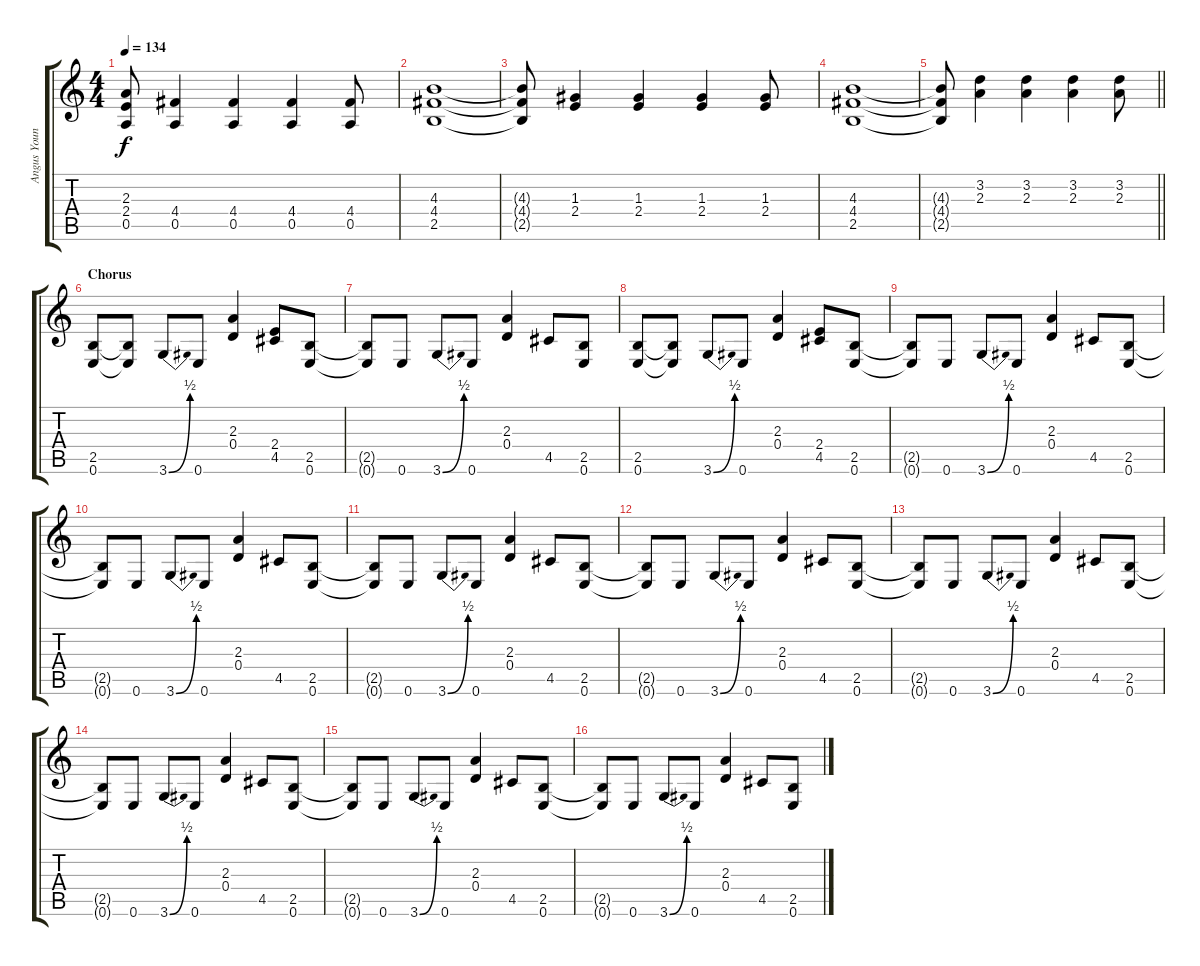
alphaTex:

\track ("Angus Young" "Angus Youn") {instrument distortionguitar}
\staff {score tabs}
\tuning (E4 B3 G3 D3 A2 E2) {hide}
\ts (4 4)
\tempo 134
\clef g2
\ks c
(2.3{t} 2.4{t} 0.5{t}).8{dy f} (4.4 0.5).4 (4.4 0.5).4 (4.4 0.5).4 (4.4 0.5).8 |
(4.3 4.4 2.5).1 |
(4.3{t} 4.4{t} 2.5{t}).8 (1.3 2.4).4 (1.3 2.4).4 (1.3 2.4).4 (1.3 2.4).8 |
(4.3 4.4 2.5).1 |
\barLineRight lightlight
(4.3{t} 4.4{t} 2.5{t}).8 (3.2 2.3).4 (3.2 2.3).4 (3.2 2.3).4 (3.2 2.3).8 |
\section ("" "Chorus")
(2.5 0.6).8 (2.5{t} 0.6{t}).8 3.6{be (bend 0 0 60 2)}.8 0.6.8 (2.3 0.4).4 (2.4 4.5).8 (2.5 0.6).8 |
(2.5{t} 0.6{t}).8 0.6.8 3.6{be (bend 0 0 60 2)}.8 0.6.8 (2.3 0.4).4 4.5.8 (2.5 0.6).8 |
(2.5 0.6).8 (2.5{t} 0.6{t}).8 3.6{be (bend 0 0 60 2)}.8 0.6.8 (2.3 0.4).4 (2.4 4.5).8 (2.5 0.6).8 |
(2.5{t} 0.6{t}).8 0.6.8 3.6{be (bend 0 0 60 2)}.8 0.6.8 (2.3 0.4).4 4.5.8 (2.5 0.6).8 |
(2.5{t} 0.6{t}).8 0.6.8 3.6{be (bend 0 0 60 2)}.8 0.6.8 (2.3 0.4).4 4.5.8 (2.5 0.6).8 |
(2.5{t} 0.6{t}).8 0.6.8 3.6{be (bend 0 0 60 2)}.8 0.6.8 (2.3 0.4).4 4.5.8 (2.5 0.6).8 |
(2.5{t} 0.6{t}).8 0.6.8 3.6{be (bend 0 0 60 2)}.8 0.6.8 (2.3 0.4).4 4.5.8 (2.5 0.6).8 |
(2.5{t} 0.6{t}).8 0.6.8 3.6{be (bend 0 0 60 2)}.8 0.6.8 (2.3 0.4).4 4.5.8 (2.5 0.6).8 |
(2.5{t} 0.6{t}).8 0.6.8 3.6{be (bend 0 0 60 2)}.8 0.6.8 (2.3 0.4).4 4.5.8 (2.5 0.6).8 |
(2.5{t} 0.6{t}).8 0.6.8 3.6{be (bend 0 0 60 2)}.8 0.6.8 (2.3 0.4).4 4.5.8 (2.5 0.6).8 |
(2.5{t} 0.6{t}).8 0.6.8 3.6{be (bend 0 0 60 2)}.8 0.6.8 (2.3 0.4).4 4.5.8 (2.5 0.6).8
